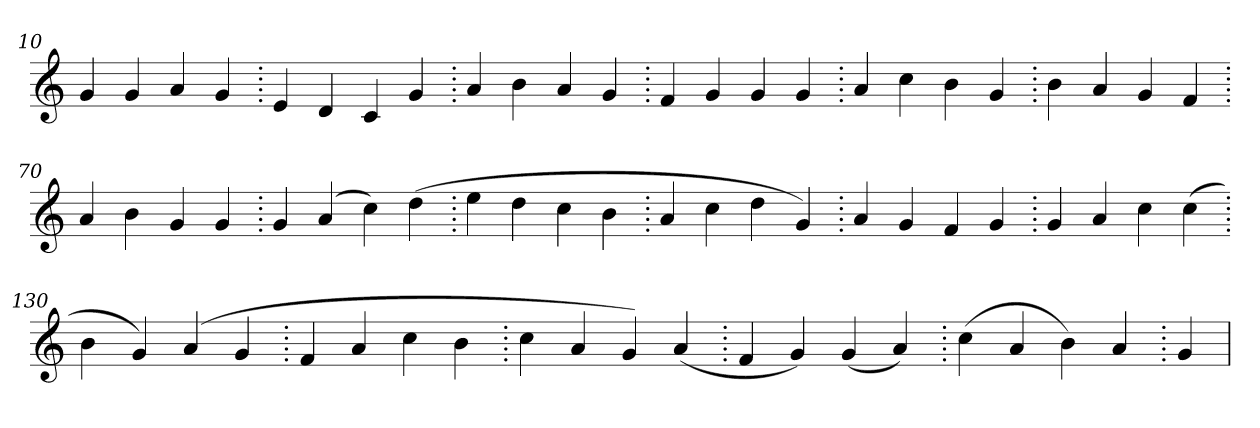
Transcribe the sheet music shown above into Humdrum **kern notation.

**kern
*part1
*staff1
*clefG2
=10.
4g
4g
4a
4g
=20.
4e
4d
4c
4g
=30.
4a
4b
4a
4g
=40.
4f
4g
4g
4g
=50.
4a
4cc
4b
4g
=60.
4b
4a
4g
4f
=70.
4a
4b
4g
4g
=80.
4g
(>4a
4cc)
(>4dd
=90.
4ee
4dd
4cc
4b
=100.
4a
4cc
4dd
4g)
=110.
4a
4g
4f
4g
=120.
4g
4a
4cc
(>4cc
=130.
4b
4g)
(>4a
4g
=140.
4f
4a
4cc
4b
=150.
4cc
4a
4g)
(>4a
=160.
4f
4g)
(>4g
4a)
=170.
(>4cc
4a
4b)
4a
=180.
4g
=
*-
